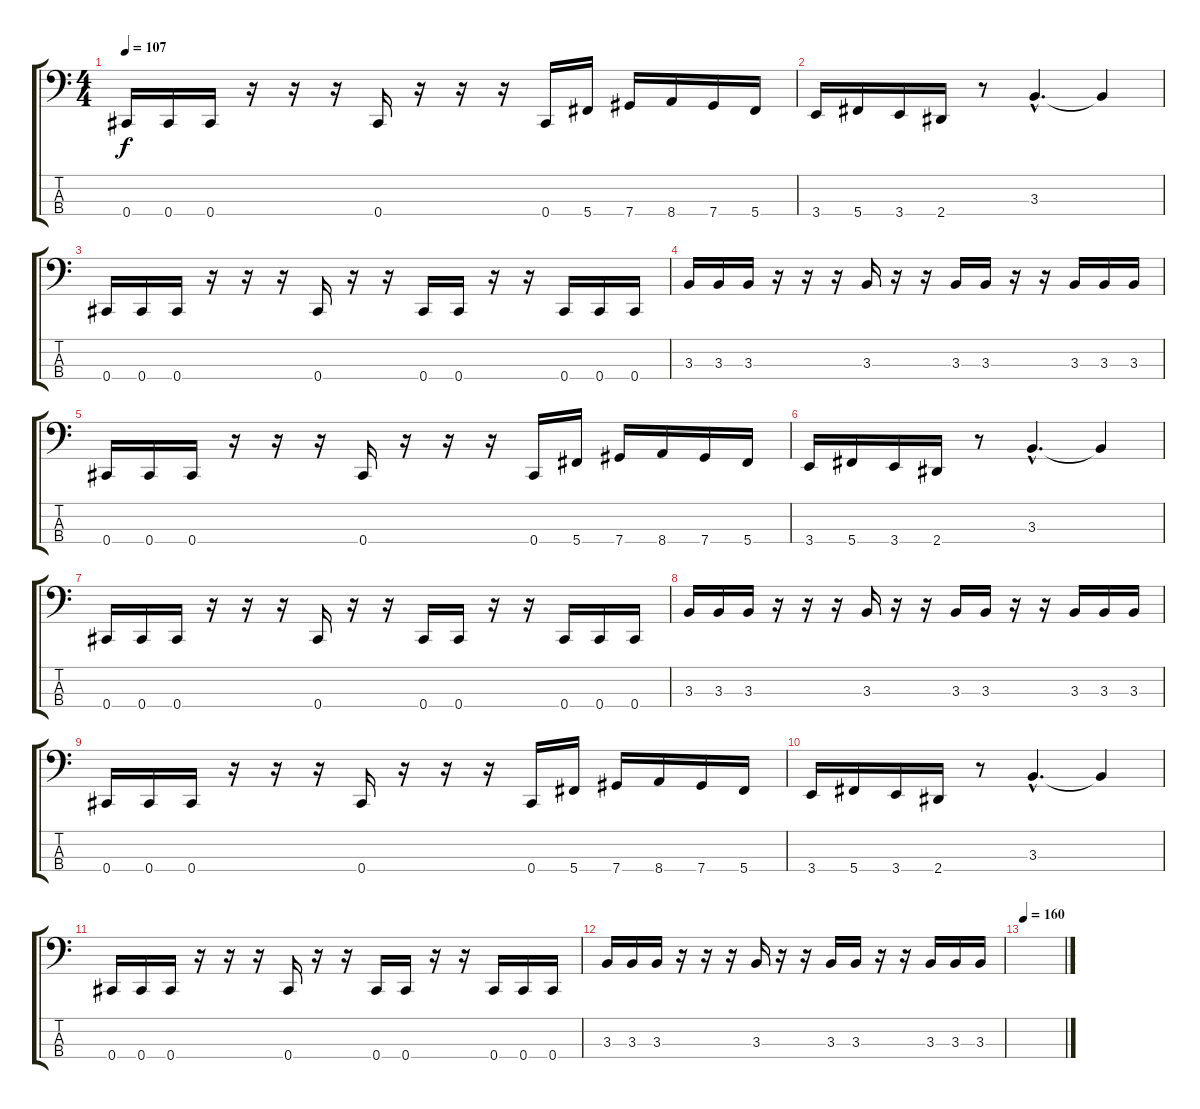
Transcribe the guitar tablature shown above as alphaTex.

\track "" {instrument electricbassfinger}
\staff {score tabs}
\tuning (Gb2 Db2 Ab1 Db1) {hide}
\ts (4 4)
\tempo 107
\clef f4
\ks c
0.4.16{dy f} 0.4.16 0.4.16 r.16 r.16 r.16 0.4.16 r.16 r.16 r.16 0.4.16 5.4.16 7.4.16 8.4.16 7.4.16 5.4.16 |
3.4.16 5.4.16 3.4.16 2.4.16 r.8 3.3{hac}.4{d} 3.3{t}.4 |
0.4.16 0.4.16 0.4.16 r.16 r.16 r.16 0.4.16 r.16 r.16 0.4.16 0.4.16 r.16 r.16 0.4.16 0.4.16 0.4.16 |
3.3.16 3.3.16 3.3.16 r.16 r.16 r.16 3.3.16 r.16 r.16 3.3.16 3.3.16 r.16 r.16 3.3.16 3.3.16 3.3.16 |
0.4.16 0.4.16 0.4.16 r.16 r.16 r.16 0.4.16 r.16 r.16 r.16 0.4.16 5.4.16 7.4.16 8.4.16 7.4.16 5.4.16 |
3.4.16 5.4.16 3.4.16 2.4.16 r.8 3.3{hac}.4{d} 3.3{t}.4 |
0.4.16 0.4.16 0.4.16 r.16 r.16 r.16 0.4.16 r.16 r.16 0.4.16 0.4.16 r.16 r.16 0.4.16 0.4.16 0.4.16 |
3.3.16 3.3.16 3.3.16 r.16 r.16 r.16 3.3.16 r.16 r.16 3.3.16 3.3.16 r.16 r.16 3.3.16 3.3.16 3.3.16 |
0.4.16 0.4.16 0.4.16 r.16 r.16 r.16 0.4.16 r.16 r.16 r.16 0.4.16 5.4.16 7.4.16 8.4.16 7.4.16 5.4.16 |
3.4.16 5.4.16 3.4.16 2.4.16 r.8 3.3{hac}.4{d} 3.3{t}.4 |
0.4.16 0.4.16 0.4.16 r.16 r.16 r.16 0.4.16 r.16 r.16 0.4.16 0.4.16 r.16 r.16 0.4.16 0.4.16 0.4.16 |
3.3.16 3.3.16 3.3.16 r.16 r.16 r.16 3.3.16 r.16 r.16 3.3.16 3.3.16 r.16 r.16 3.3.16 3.3.16 3.3.16 |
\tempo 160
